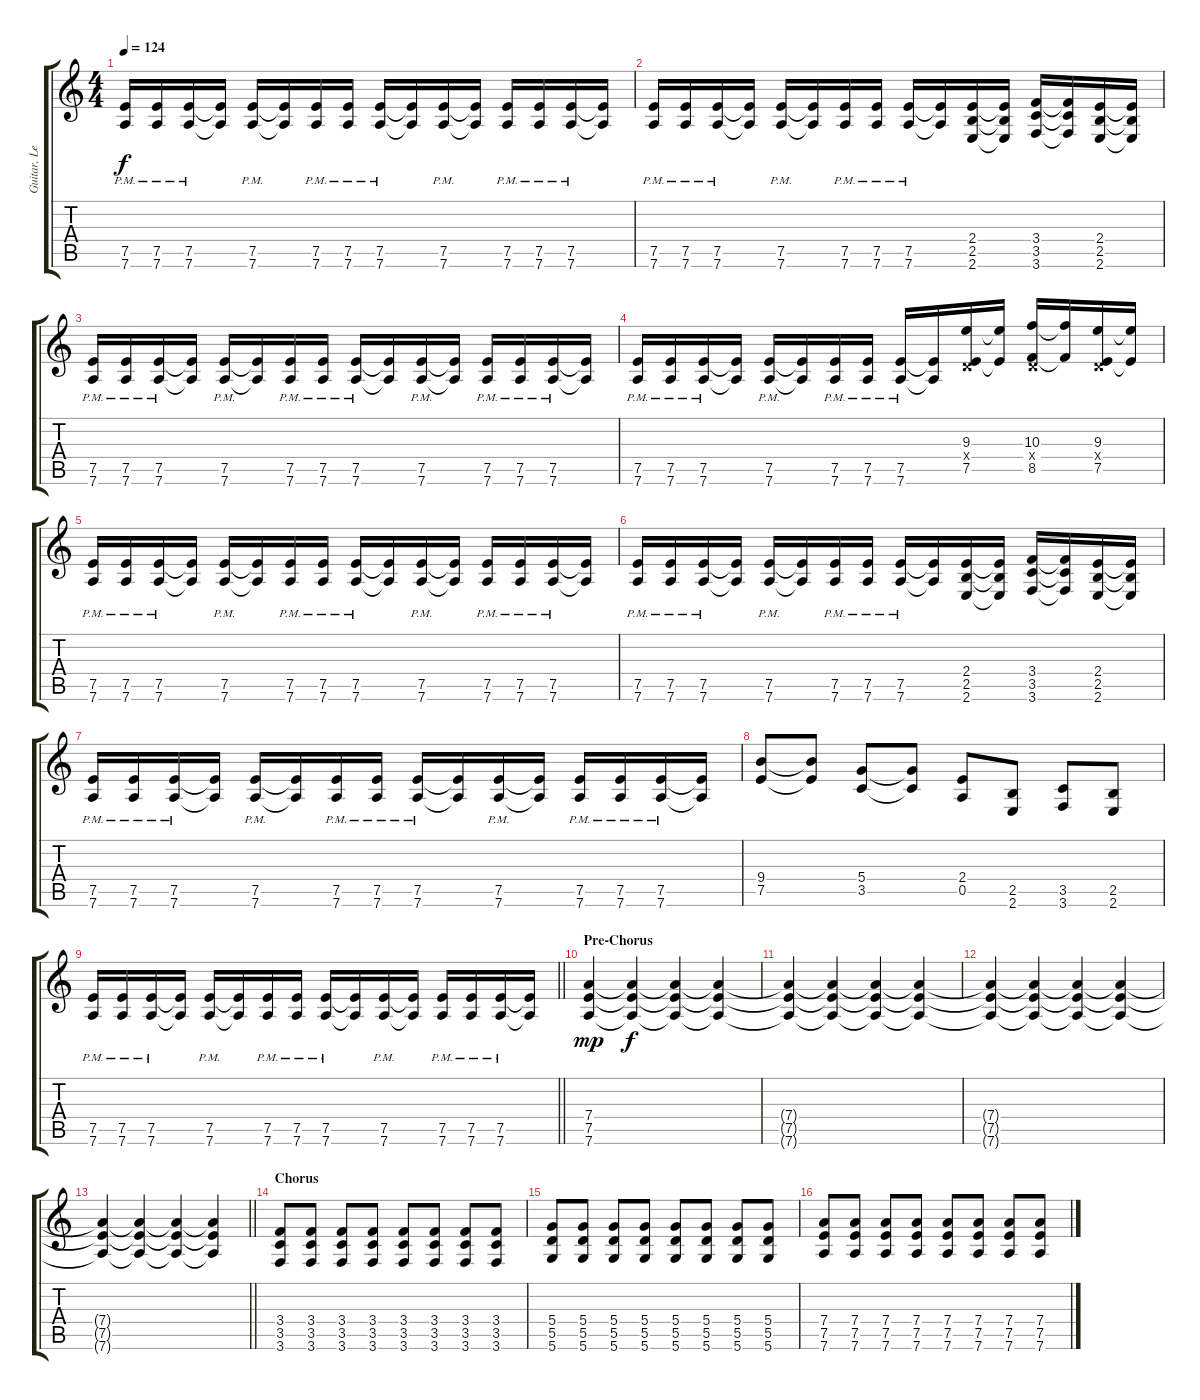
\track ("Guitar, Lead" "Guitar, Le") {instrument distortionguitar}
\staff {score tabs}
\tuning (E4 B3 G3 D3 A2 D2) {hide}
\ts (4 4)
\tempo 124
\clef g2
\ks c
(7.5{pm} 7.6{pm}).16{dy f} (7.5{pm} 7.6{pm}).16 (7.5{pm} 7.6{pm}).16 (7.5{t} 7.6{t}).16 (7.5{pm} 7.6{pm}).16 (7.5{t} 7.6{t}).16 (7.5{pm} 7.6{pm}).16 (7.5{pm} 7.6{pm}).16 (7.5{pm} 7.6{pm}).16 (7.5{t} 7.6{t}).16 (7.5{pm} 7.6{pm}).16 (7.5{t} 7.6{t}).16 (7.5{pm} 7.6{pm}).16 (7.5{pm} 7.6{pm}).16 (7.5{pm} 7.6{pm}).16 (7.5{t} 7.6{t}).16 |
(7.5{pm} 7.6{pm}).16 (7.5{pm} 7.6{pm}).16 (7.5{pm} 7.6{pm}).16 (7.5{t} 7.6{t}).16 (7.5{pm} 7.6{pm}).16 (7.5{t} 7.6{t}).16 (7.5{pm} 7.6{pm}).16 (7.5{pm} 7.6{pm}).16 (7.5{pm} 7.6{pm}).16 (7.5{t} 7.6{t}).16 (2.4 2.5 2.6).16 (2.4{t} 2.5{t} 2.6{t}).16 (3.4 3.5 3.6).16 (3.4{t} 3.5{t} 3.6{t}).16 (2.4 2.5 2.6).16 (2.4{t} 2.5{t} 2.6{t}).16 |
(7.5{pm} 7.6{pm}).16 (7.5{pm} 7.6{pm}).16 (7.5{pm} 7.6{pm}).16 (7.5{t} 7.6{t}).16 (7.5{pm} 7.6{pm}).16 (7.5{t} 7.6{t}).16 (7.5{pm} 7.6{pm}).16 (7.5{pm} 7.6{pm}).16 (7.5{pm} 7.6{pm}).16 (7.5{t} 7.6{t}).16 (7.5{pm} 7.6{pm}).16 (7.5{t} 7.6{t}).16 (7.5{pm} 7.6{pm}).16 (7.5{pm} 7.6{pm}).16 (7.5{pm} 7.6{pm}).16 (7.5{t} 7.6{t}).16 |
(7.5{pm} 7.6{pm}).16 (7.5{pm} 7.6{pm}).16 (7.5{pm} 7.6{pm}).16 (7.5{t} 7.6{t}).16 (7.5{pm} 7.6{pm}).16 (7.5{t} 7.6{t}).16 (7.5{pm} 7.6{pm}).16 (7.5{pm} 7.6{pm}).16 (7.5{pm} 7.6{pm}).16 (7.5{t} 7.6{t}).16 (9.3 0.4{x} 7.5).16 (9.3{t} 7.5{t}).16 (10.3 0.4{x} 8.5).16 (10.3{t} 8.5{t}).16 (9.3 0.4{x} 7.5).16 (9.3{t} 7.5{t}).16 |
(7.5{pm} 7.6{pm}).16 (7.5{pm} 7.6{pm}).16 (7.5{pm} 7.6{pm}).16 (7.5{t} 7.6{t}).16 (7.5{pm} 7.6{pm}).16 (7.5{t} 7.6{t}).16 (7.5{pm} 7.6{pm}).16 (7.5{pm} 7.6{pm}).16 (7.5{pm} 7.6{pm}).16 (7.5{t} 7.6{t}).16 (7.5{pm} 7.6{pm}).16 (7.5{t} 7.6{t}).16 (7.5{pm} 7.6{pm}).16 (7.5{pm} 7.6{pm}).16 (7.5{pm} 7.6{pm}).16 (7.5{t} 7.6{t}).16 |
(7.5{pm} 7.6{pm}).16 (7.5{pm} 7.6{pm}).16 (7.5{pm} 7.6{pm}).16 (7.5{t} 7.6{t}).16 (7.5{pm} 7.6{pm}).16 (7.5{t} 7.6{t}).16 (7.5{pm} 7.6{pm}).16 (7.5{pm} 7.6{pm}).16 (7.5{pm} 7.6{pm}).16 (7.5{t} 7.6{t}).16 (2.4 2.5 2.6).16 (2.4{t} 2.5{t} 2.6{t}).16 (3.4 3.5 3.6).16 (3.4{t} 3.5{t} 3.6{t}).16 (2.4 2.5 2.6).16 (2.4{t} 2.5{t} 2.6{t}).16 |
(7.5{pm} 7.6{pm}).16 (7.5{pm} 7.6{pm}).16 (7.5{pm} 7.6{pm}).16 (7.5{t} 7.6{t}).16 (7.5{pm} 7.6{pm}).16 (7.5{t} 7.6{t}).16 (7.5{pm} 7.6{pm}).16 (7.5{pm} 7.6{pm}).16 (7.5{pm} 7.6{pm}).16 (7.5{t} 7.6{t}).16 (7.5{pm} 7.6{pm}).16 (7.5{t} 7.6{t}).16 (7.5{pm} 7.6{pm}).16 (7.5{pm} 7.6{pm}).16 (7.5{pm} 7.6{pm}).16 (7.5{t} 7.6{t}).16 |
(9.4 7.5).8 (9.4{t} 7.5{t}).8 (5.4 3.5).8 (5.4{t} 3.5{t}).8 (2.4 0.5).8 (2.5 2.6).8 (3.5 3.6).8 (2.5 2.6).8 |
\barLineRight lightlight
(7.5{pm} 7.6{pm}).16 (7.5{pm} 7.6{pm}).16 (7.5{pm} 7.6{pm}).16 (7.5{t} 7.6{t}).16 (7.5{pm} 7.6{pm}).16 (7.5{t} 7.6{t}).16 (7.5{pm} 7.6{pm}).16 (7.5{pm} 7.6{pm}).16 (7.5{pm} 7.6{pm}).16 (7.5{t} 7.6{t}).16 (7.5{pm} 7.6{pm}).16 (7.5{t} 7.6{t}).16 (7.5{pm} 7.6{pm}).16 (7.5{pm} 7.6{pm}).16 (7.5{pm} 7.6{pm}).16 (7.5{t} 7.6{t}).16 |
\section ("" "Pre-Chorus")
(7.4 7.5 7.6).4{dy mp} (7.4{t} 7.5{t} 7.6{t}).4{dy f} (7.4{t} 7.5{t} 7.6{t}).4 (7.4{t} 7.5{t} 7.6{t}).4 |
(7.4{t} 7.5{t} 7.6{t}).4 (7.4{t} 7.5{t} 7.6{t}).4 (7.4{t} 7.5{t} 7.6{t}).4 (7.4{t} 7.5{t} 7.6{t}).4 |
(7.4{t} 7.5{t} 7.6{t}).4 (7.4{t} 7.5{t} 7.6{t}).4 (7.4{t} 7.5{t} 7.6{t}).4 (7.4{t} 7.5{t} 7.6{t}).4 |
\barLineRight lightlight
(7.4{t} 7.5{t} 7.6{t}).4 (7.4{t} 7.5{t} 7.6{t}).4 (7.4{t} 7.5{t} 7.6{t}).4 (7.4{t} 7.5{t} 7.6{t}).4 |
\section ("" "Chorus")
(3.4 3.5 3.6).8 (3.4 3.5 3.6).8 (3.4 3.5 3.6).8 (3.4 3.5 3.6).8 (3.4 3.5 3.6).8 (3.4 3.5 3.6).8 (3.4 3.5 3.6).8 (3.4 3.5 3.6).8 |
(5.4 5.5 5.6).8 (5.4 5.5 5.6).8 (5.4 5.5 5.6).8 (5.4 5.5 5.6).8 (5.4 5.5 5.6).8 (5.4 5.5 5.6).8 (5.4 5.5 5.6).8 (5.4 5.5 5.6).8 |
(7.4 7.5 7.6).8 (7.4 7.5 7.6).8 (7.4 7.5 7.6).8 (7.4 7.5 7.6).8 (7.4 7.5 7.6).8 (7.4 7.5 7.6).8 (7.4 7.5 7.6).8 (7.4 7.5 7.6).8
